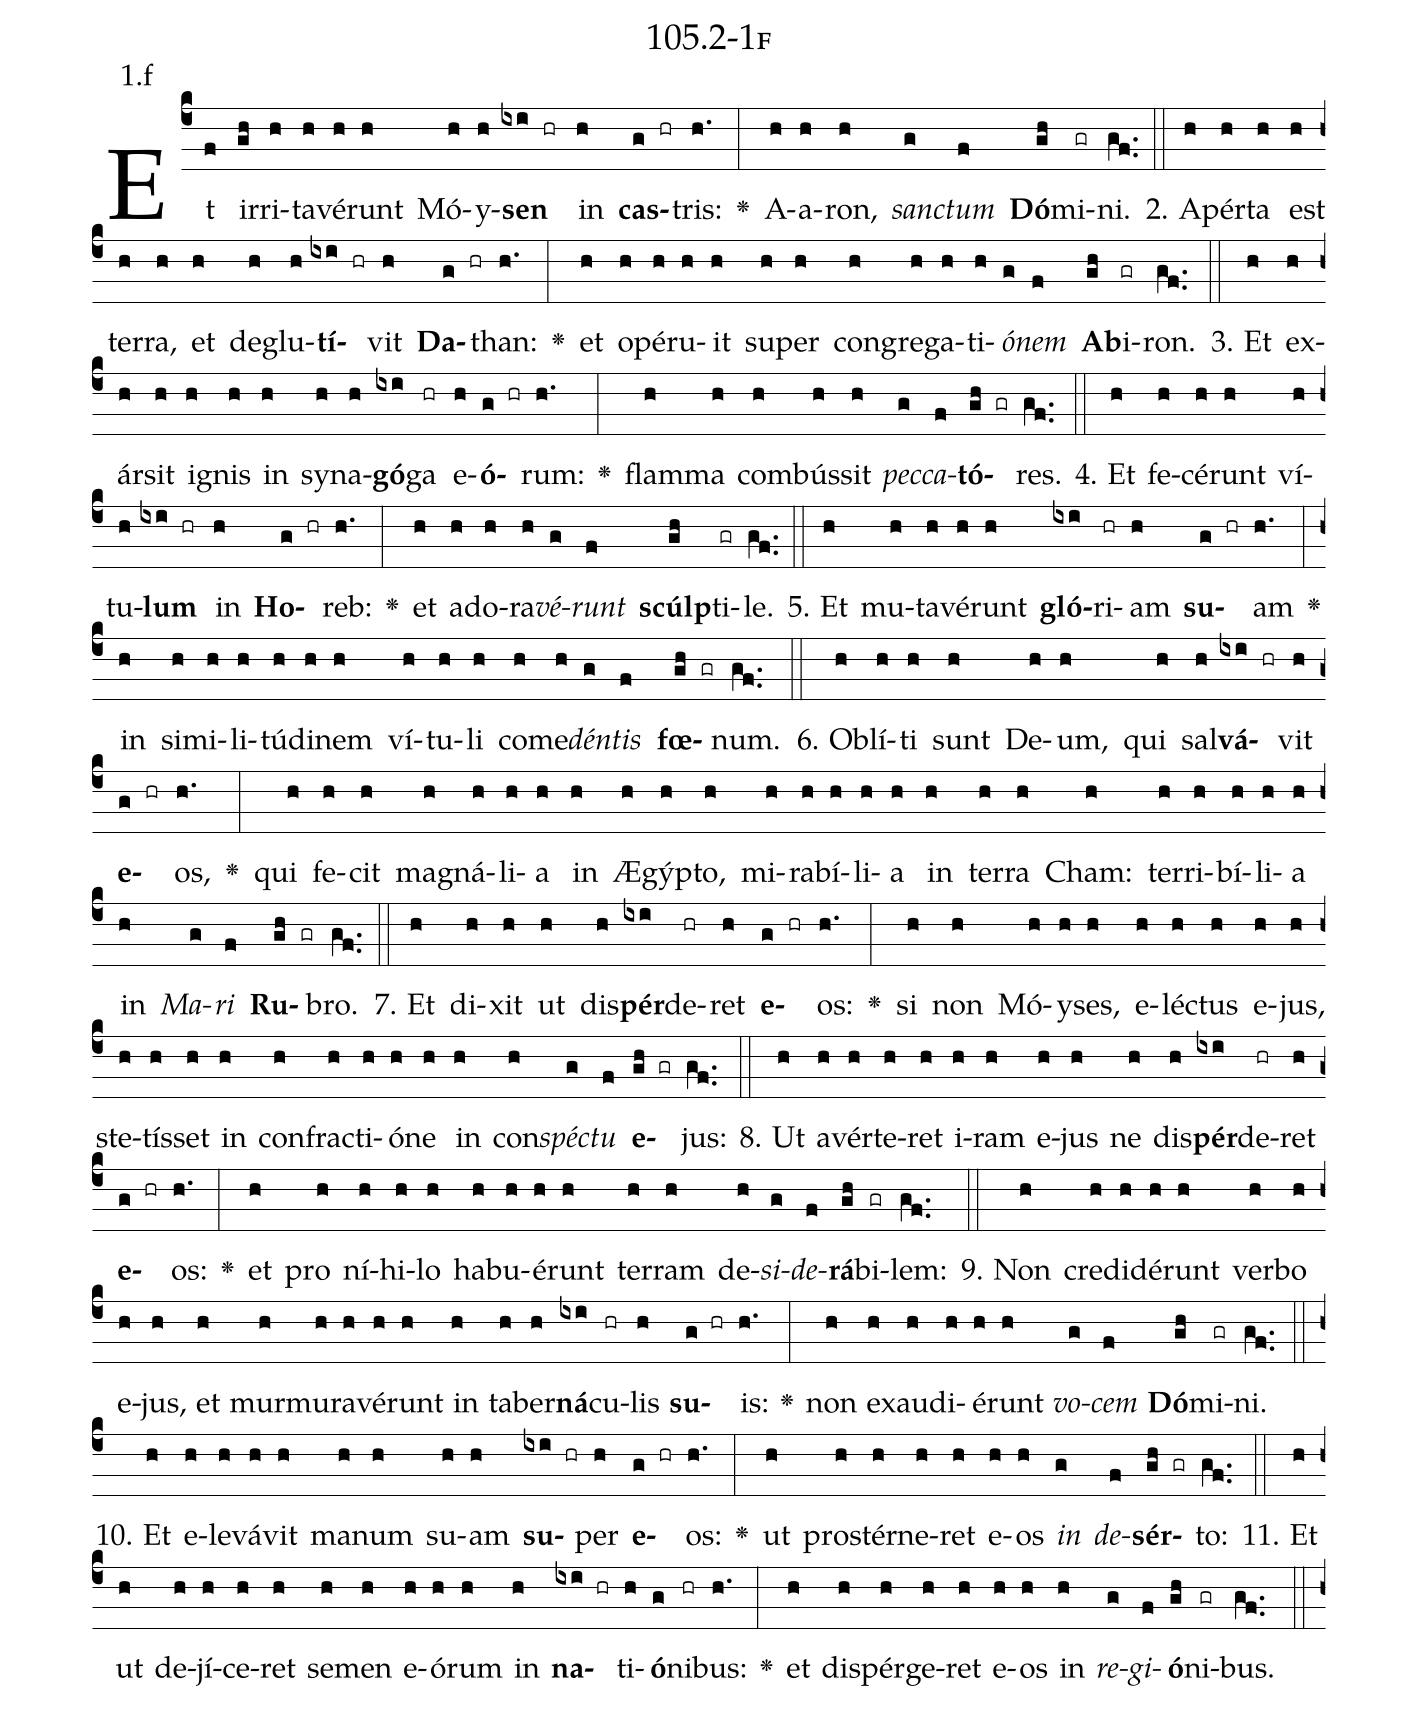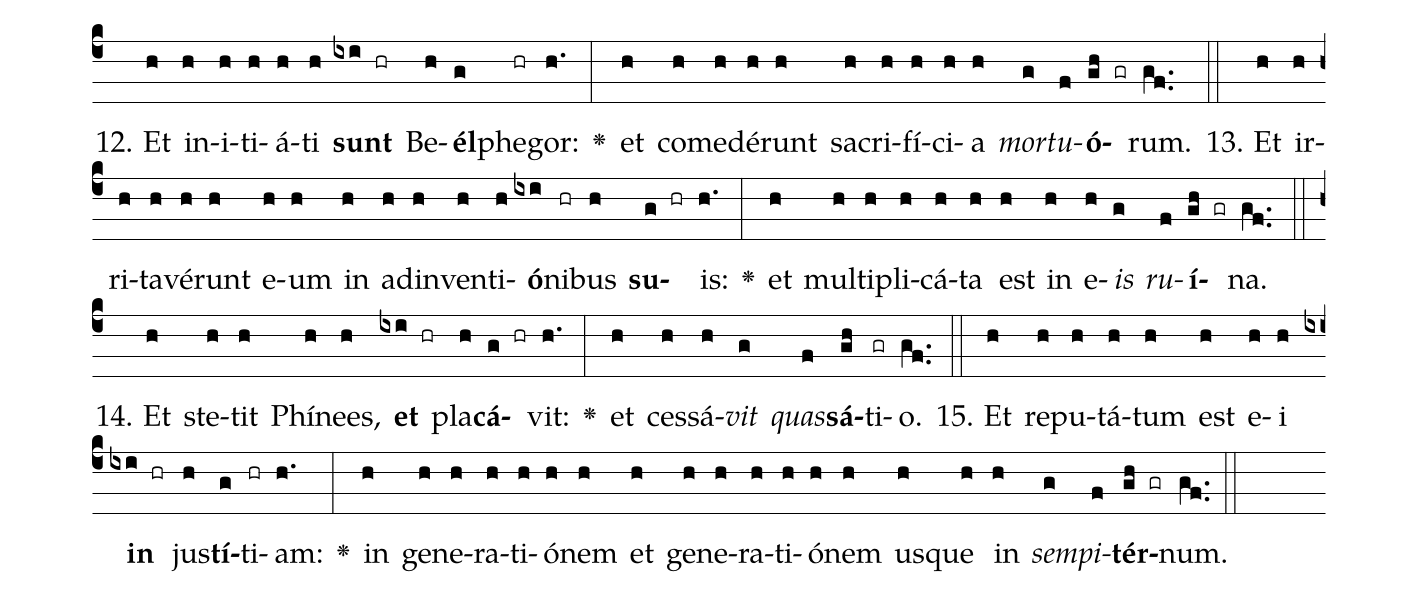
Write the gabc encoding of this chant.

name: 105.2-1f;
annotation: 1.f;
%%
(c4)Et(f) ir(gh)ri(h)ta(h)vé(h)runt(h) Mó(h)y(h)<b>sen</b>(ixi hr) in(h) <b>cas</b>(g hr)tris:(h.) <v>\greheightstar</v>(:) A(h)a(h)ron,(h) <i>sanc</i>(g)<i>tum</i>(f) <b>Dó</b>(gh)mi(gr)ni.(gf..) (::)
2. A(h)pér(h)ta(h) est(h) ter(h)ra,(h) et(h) de(h)glu(h)<b>tí</b>(ixi hr)vit(h) <b>Da</b>(g hr)than:(h.) <v>\greheightstar</v>(:) et(h) o(h)pé(h)ru(h)it(h) su(h)per(h) con(h)gre(h)ga(h)ti(h)<i>ó</i>(g)<i>nem</i>(f) <b>Ab</b>(gh)i(gr)ron.(gf..) (::)
3. Et(h) ex(h)ár(h)sit(h) i(h)gnis(h) in(h) sy(h)na(h)<b>gó</b>(ixi)ga(hr) e(h)<b>ó</b>(g hr)rum:(h.) <v>\greheightstar</v>(:) flam(h)ma(h) com(h)bús(h)sit(h) <i>pec</i>(g)<i>ca</i>(f)<b>tó</b>(gh gr)res.(gf..) (::)
4. Et(h) fe(h)cé(h)runt(h) ví(h)tu(h)<b>lum</b>(ixi hr) in(h) <b>Ho</b>(g hr)reb:(h.) <v>\greheightstar</v>(:) et(h) ad(h)o(h)ra(h)<i>vé</i>(g)<i>runt</i>(f) <b>scúlp</b>(gh)ti(gr)le.(gf..) (::)
5. Et(h) mu(h)ta(h)vé(h)runt(h) <b>gló</b>(ixi)ri(hr)am(h) <b>su</b>(g hr)am(h.) <v>\greheightstar</v>(:) in(h) si(h)mi(h)li(h)tú(h)di(h)nem(h) ví(h)tu(h)li(h) com(h)e(h)<i>dén</i>(g)<i>tis</i>(f) <b>fœ</b>(gh gr)num.(gf..) (::)
6. Ob(h)lí(h)ti(h) sunt(h) De(h)um,(h) qui(h) sal(h)<b>vá</b>(ixi hr)vit(h) <b>e</b>(g hr)os,(h.) <v>\greheightstar</v>(:) qui(h) fe(h)cit(h) ma(h)gná(h)li(h)a(h) in(h) Æ(h)gýp(h)to,(h) mi(h)ra(h)bí(h)li(h)a(h) in(h) ter(h)ra(h) Cham:(h) ter(h)ri(h)bí(h)li(h)a(h) in(h) <i>Ma</i>(g)<i>ri</i>(f) <b>Ru</b>(gh gr)bro.(gf..) (::)
7. Et(h) di(h)xit(h) ut(h) dis(h)<b>pér</b>(ixi)de(hr)ret(h) <b>e</b>(g hr)os:(h.) <v>\greheightstar</v>(:) si(h) non(h) Mó(h)y(h)ses,(h) e(h)léc(h)tus(h) e(h)jus,(h) ste(h)tís(h)set(h) in(h) con(h)frac(h)ti(h)ó(h)ne(h) in(h) con(h)<i>spéc</i>(g)<i>tu</i>(f) <b>e</b>(gh gr)jus:(gf..) (::)
8. Ut(h) a(h)vér(h)te(h)ret(h) i(h)ram(h) e(h)jus(h) ne(h) dis(h)<b>pér</b>(ixi)de(hr)ret(h) <b>e</b>(g hr)os:(h.) <v>\greheightstar</v>(:) et(h) pro(h) ní(h)hi(h)lo(h) ha(h)bu(h)é(h)runt(h) ter(h)ram(h) de(h)<i>si</i>(g)<i>de</i>(f)<b>rá</b>(gh)bi(gr)lem:(gf..) (::)
9. Non(h) cre(h)di(h)dé(h)runt(h) ver(h)bo(h) e(h)jus,(h) et(h) mur(h)mu(h)ra(h)vé(h)runt(h) in(h) ta(h)ber(h)<b>ná</b>(ixi)cu(hr)lis(h) <b>su</b>(g hr)is:(h.) <v>\greheightstar</v>(:) non(h) ex(h)au(h)di(h)é(h)runt(h) <i>vo</i>(g)<i>cem</i>(f) <b>Dó</b>(gh)mi(gr)ni.(gf..) (::)
10. Et(h) e(h)le(h)vá(h)vit(h) ma(h)num(h) su(h)am(h) <b>su</b>(ixi hr)per(h) <b>e</b>(g hr)os:(h.) <v>\greheightstar</v>(:) ut(h) pro(h)stér(h)ne(h)ret(h) e(h)os(h) <i>in</i>(g) <i>de</i>(f)<b>sér</b>(gh gr)to:(gf..) (::)
11. Et(h) ut(h) de(h)jí(h)ce(h)ret(h) se(h)men(h) e(h)ó(h)rum(h) in(h) <b>na</b>(ixi hr)ti(h)<b>ó</b>(g)ni(hr)bus:(h.) <v>\greheightstar</v>(:) et(h) di(h)spér(h)ge(h)ret(h) e(h)os(h) in(h) <i>re</i>(g)<i>gi</i>(f)<b>ó</b>(gh)ni(gr)bus.(gf..) (::)
12. Et(h) in(h)i(h)ti(h)á(h)ti(h) <b>sunt</b>(ixi hr) Be(h)<b>él</b>(g)phe(hr)gor:(h.) <v>\greheightstar</v>(:) et(h) com(h)e(h)dé(h)runt(h) sa(h)cri(h)fí(h)ci(h)a(h) <i>mor</i>(g)<i>tu</i>(f)<b>ó</b>(gh gr)rum.(gf..) (::)
13. Et(h) ir(h)ri(h)ta(h)vé(h)runt(h) e(h)um(h) in(h) ad(h)in(h)ven(h)ti(h)<b>ó</b>(ixi)ni(hr)bus(h) <b>su</b>(g hr)is:(h.) <v>\greheightstar</v>(:) et(h) mul(h)ti(h)pli(h)cá(h)ta(h) est(h) in(h) e(h)<i>is</i>(g) <i>ru</i>(f)<b>í</b>(gh gr)na.(gf..) (::)
14. Et(h) ste(h)tit(h) Phí(h)nees,(h) <b>et</b>(ixi hr) pla(h)<b>cá</b>(g hr)vit:(h.) <v>\greheightstar</v>(:) et(h) ces(h)sá(h)<i>vit</i>(g) <i>quas</i>(f)<b>sá</b>(gh)ti(gr)o.(gf..) (::)
15. Et(h) re(h)pu(h)tá(h)tum(h) est(h) e(h)i(h) <b>in</b>(ixi hr) jus(h)<b>tí</b>(g)ti(hr)am:(h.) <v>\greheightstar</v>(:) in(h) ge(h)ne(h)ra(h)ti(h)ó(h)nem(h) et(h) ge(h)ne(h)ra(h)ti(h)ó(h)nem(h) us(h)que(h) in(h) <i>sem</i>(g)<i>pi</i>(f)<b>tér</b>(gh gr)num.(gf..) (::)
